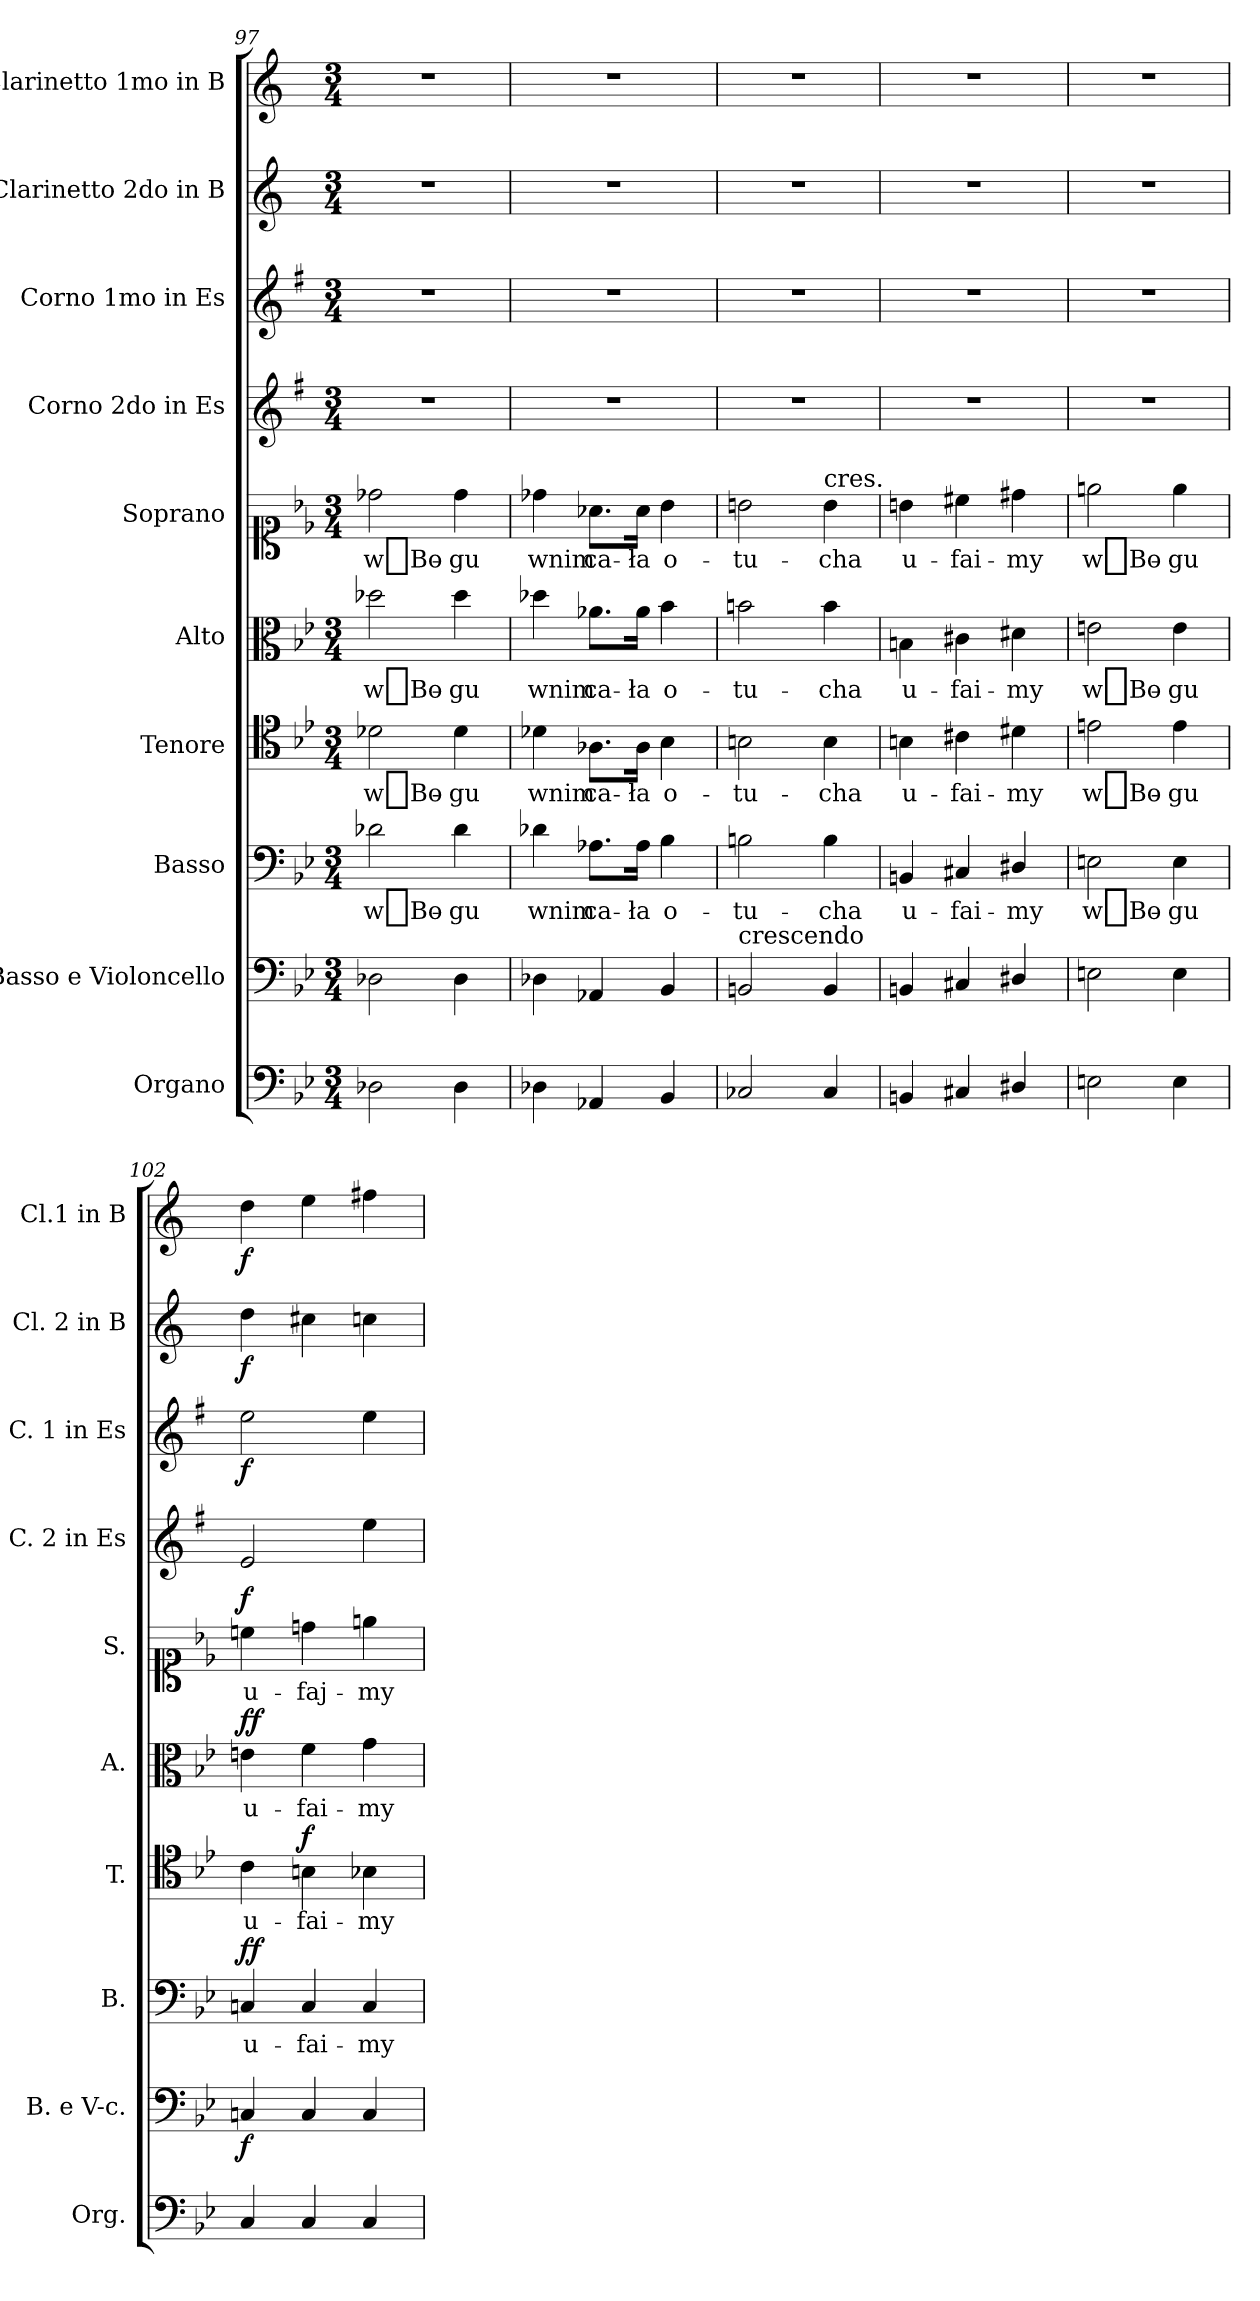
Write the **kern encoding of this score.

**kern	**kern	**dynam	**kern	**text	**dynam	**kern	**text	**dynam	**kern	**text	**dynam	**kern	**text	**dynam	**kern	**kern	**dynam	**kern	**dynam	**kern	**dynam
*part10	*part9	*part9	*part8	*part8	*part8	*part7	*part7	*part7	*part6	*part6	*part6	*part5	*part5	*part5	*part4	*part3	*part3	*part2	*part2	*part1	*part1
*staff10	*staff9	*staff9	*staff8	*staff8	*staff8	*staff7	*staff7	*staff7	*staff6	*staff6	*staff6	*staff5	*staff5	*staff5	*staff4	*staff3	*staff3	*staff2	*staff2	*staff1	*staff1
*I"Organo	*I"Basso e Violoncello	*	*I"Basso	*	*	*I"Tenore	*	*	*I"Alto	*	*	*I"Soprano	*	*	*I"Corno 2do in Es	*I"Corno 1mo in Es	*	*I"Clarinetto 2do in B	*	*I"Clarinetto 1mo in B	*
*I'Org.	*I'B. e V-c.	*	*I'B.	*	*	*I'T.	*	*	*I'A.	*	*	*I'S.	*	*	*I'C. 2 in Es	*I'C. 1 in Es	*	*I'Cl. 2 in B	*	*I'Cl.1 in B	*
*clefF4	*clefF4	*	*clefF4	*	*	*clefC4	*	*	*clefC3	*	*	*clefC1	*	*	*clefG2	*clefG2	*	*clefG2	*	*clefG2	*
*	*	*	*	*	*	*	*	*	*	*	*	*	*	*	*ITrd5c9	*ITrd5c9	*	*ITrd1c2	*	*ITrd1c2	*
*k[b-e-]	*k[b-e-]	*	*k[b-e-]	*	*	*k[b-e-]	*	*	*k[b-e-]	*	*	*k[b-e-]	*	*	*k[b-e-]	*k[b-e-]	*	*k[b-e-]	*	*k[b-e-]	*
*M3/4	*M3/4	*	*M3/4	*	*	*M3/4	*	*	*M3/4	*	*	*M3/4	*	*	*M3/4	*M3/4	*	*M3/4	*	*M3/4	*
=97	=97	=97	=97	=97	=97	=97	=97	=97	=97	=97	=97	=97	=97	=97	=97	=97	=97	=97	=97	=97	=97
2D-X\	2D-X\	.	2d-X\	w_Bo-	.	2d-X\	w_Bo-	.	2dd-X\	w_Bo-	.	2dd-X\	w_Bo-	.	2.r	2.r	.	2.r	.	2.r	.
4D-\	4D-\	.	4d-\	-gu	.	4d-\	-gu	.	4dd-\	-gu	.	4dd-\	-gu	.	.	.	.	.	.	.	.
=98	=98	=98	=98	=98	=98	=98	=98	=98	=98	=98	=98	=98	=98	=98	=98	=98	=98	=98	=98	=98	=98
4D-X\	4D-X\	.	4d-X\	wnim	.	4d-X\	wnim	.	4dd-X\	wnim	.	4dd-X\	wnim	.	2.r	2.r	.	2.r	.	2.r	.
4AA-X/	4AA-X/	.	8.A-X\L	ca-	.	8.A-X\L	ca-	.	8.a-X\L	ca-	.	8.a-X\L	ca-	.	.	.	.	.	.	.	.
.	.	.	16A-\Jk	-ła	.	16A-\Jk	-ła	.	16a-\Jk	-ła	.	16a-\Jk	-ła	.	.	.	.	.	.	.	.
4BB-/	4BB-/	.	4B-\	o-	.	4B-\	o-	.	4b-\	o-	.	4b-\	o-	.	.	.	.	.	.	.	.
=99	=99	=99	=99	=99	=99	=99	=99	=99	=99	=99	=99	=99	=99	=99	=99	=99	=99	=99	=99	=99	=99
!	!LO:TX:t=crescendo	!	!	!	!	!	!	!	!	!	!	!	!	!	!	!	!	!	!	!	!
2C-X/	2BBn/	.	2Bn\	-tu-	.	2Bn\	-tu-	.	2bn\	-tu-	.	2bn\	-tu-	.	2.r	2.r	.	2.r	.	2.r	.
!	!	!	!	!	!	!	!	!	!	!	!	!LO:TX:a:t=cres.	!	!	!	!	!	!	!	!	!
4C-/	4BB/	.	4B\	-cha	.	4B\	-cha	.	4b\	-cha	.	4b\	-cha	.	.	.	.	.	.	.	.
=100	=100	=100	=100	=100	=100	=100	=100	=100	=100	=100	=100	=100	=100	=100	=100	=100	=100	=100	=100	=100	=100
4BBn/	4BBn/	.	4BBn/	u-	.	4Bn\	u-	.	4Bn\	u-	.	4bn\	u-	.	2.r	2.r	.	2.r	.	2.r	.
4C#X/	4C#X/	.	4C#X/	-fai-	.	4c#X\	-fai-	.	4c#X\	-fai-	.	4cc#X\	-fai-	.	.	.	.	.	.	.	.
4D#X/	4D#X/	.	4D#X/	-my	.	4d#X\	-my	.	4d#X\	-my	.	4dd#X\	-my	.	.	.	.	.	.	.	.
=101	=101	=101	=101	=101	=101	=101	=101	=101	=101	=101	=101	=101	=101	=101	=101	=101	=101	=101	=101	=101	=101
2En\	2En\	.	2En\	w_Bo-	.	2en\	w_Bo-	.	2en\	w_Bo-	.	2een\	w_Bo-	.	2.r	2.r	.	2.r	.	2.r	.
4E\	4E\	.	4E\	-gu	.	4e\	-gu	.	4e\	-gu	.	4ee\	-gu	.	.	.	.	.	.	.	.
=102	=102	=102	=102	=102	=102	=102	=102	=102	=102	=102	=102	=102	=102	=102	=102	=102	=102	=102	=102	=102	=102
!	!	!	!	!	!LO:DY:a	!	!	!	!	!	!LO:DY:a	!	!	!LO:DY:a	!	!	!	!	!	!	!
4C/	4Cn/	f	4Cn/	u-	ff	4c\	u-	.	4en\	u-	ff	4ccn\	u-	f	2G/	2g\	f	4cc\	f	4cc\	f
!	!	!	!	!	!	!	!	!LO:DY:a	!	!	!	!	!	!	!	!	!	!	!	!	!
4C/	4C/	.	4C/	-fai-	.	4Bn\	-fai-	f	4f\	-fai-	.	4ddn\	-faj-	.	.	.	.	4bn\	.	4dd\	.
4C/	4C/	.	4C/	-my	.	4B-X\	-my	.	4g\	-my	.	4een\	-my	.	4g\	4g\	.	4b-X\	.	4een\	.
=	=	=	=	=	=	=	=	=	=	=	=	=	=	=	=	=	=	=	=	=	=
*-	*-	*-	*-	*-	*-	*-	*-	*-	*-	*-	*-	*-	*-	*-	*-	*-	*-	*-	*-	*-	*-
